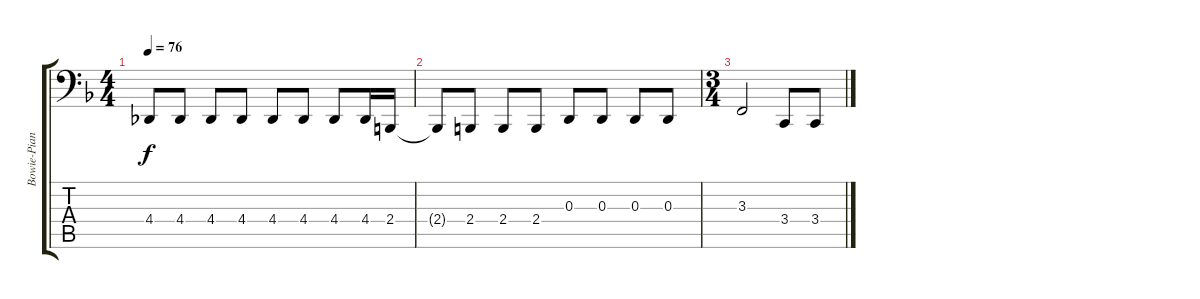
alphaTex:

\track ("Bowie-Piano Left Hand" "Bowie-Pian") {instrument brightacousticpiano}
\staff {score tabs}
\tuning (C3 G2 D2 A1 E1 B0) {hide}
\ts (4 4)
\tempo 76
\clef f4
\ks f
4.4.8{dy f} 4.4.8 4.4.8 4.4.8 4.4.8 4.4.8 4.4.8 4.4.16 2.4.16 |
2.4{t}.8 2.4.8 2.4.8 2.4.8 0.3.8 0.3.8 0.3.8 0.3.8 |
\ts (3 4)
3.3.2 3.4.8 3.4.8
